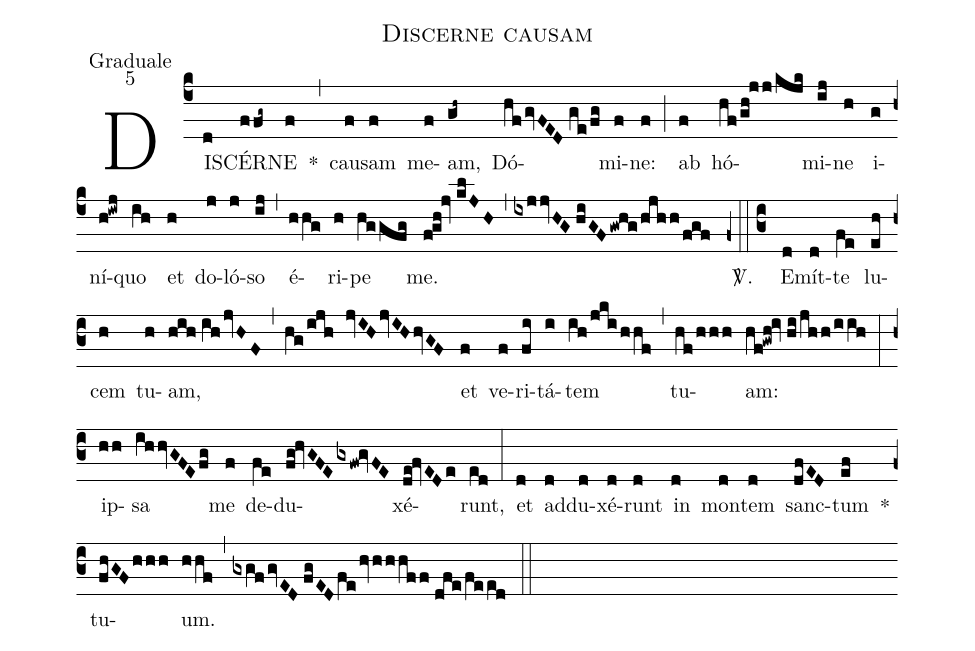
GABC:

name:Discerne causam;
office-part:Graduale;
mode:5;
%%
(c4) DI(d)SCÉR(ffg~)NE(f) *(,) cau(f)sam(f) me(f)am,(gh~) Dó(hfgvFED//ge/fg)mi(f)ne:(f) (;) ab(f) hó(hf/gh!jj/kjk)mi(ij)ne(h) i(g)ní(h!iwj)quo(ih) et(h) do(j)ló(j)so(ij) (,) é(hhg)ri(h)pe(hggfg) me.(f!gh!jv//klJH) (,) (ixjjvHG//hiGFgwhg/hjhh/fgf) <sp>V/</sp>.(z0::c3) E(d)mít(d)te(fe) lu(eh)cem(h) tu(h)am,(hih//ih/jvHF) (,) (hg/ijh jvIHjvIHhvGF) et(f) ve(f)ri(fi)tá(i)tem(ih/jki/hhf) (,) tu(hf/hhh)am:(hf!gwh!iv//hi/jhh/iih) (:) ip(hh)sa(ihhvGFEfg) me(f) de(fe)du(fg!hvGFEgxfw!gvFE)xé(de!fvEDe)runt,(ed) (:) et(d) ad(d)du(d)xé(d)runt(d) in(d) mon(d)tem(d) sanc(dfED)tum(ef) *() tu(fhGFhhh)um.(hhf) (,) (gxgfgvED//fgEDfehvhhhff//dfe/feed) (::)
